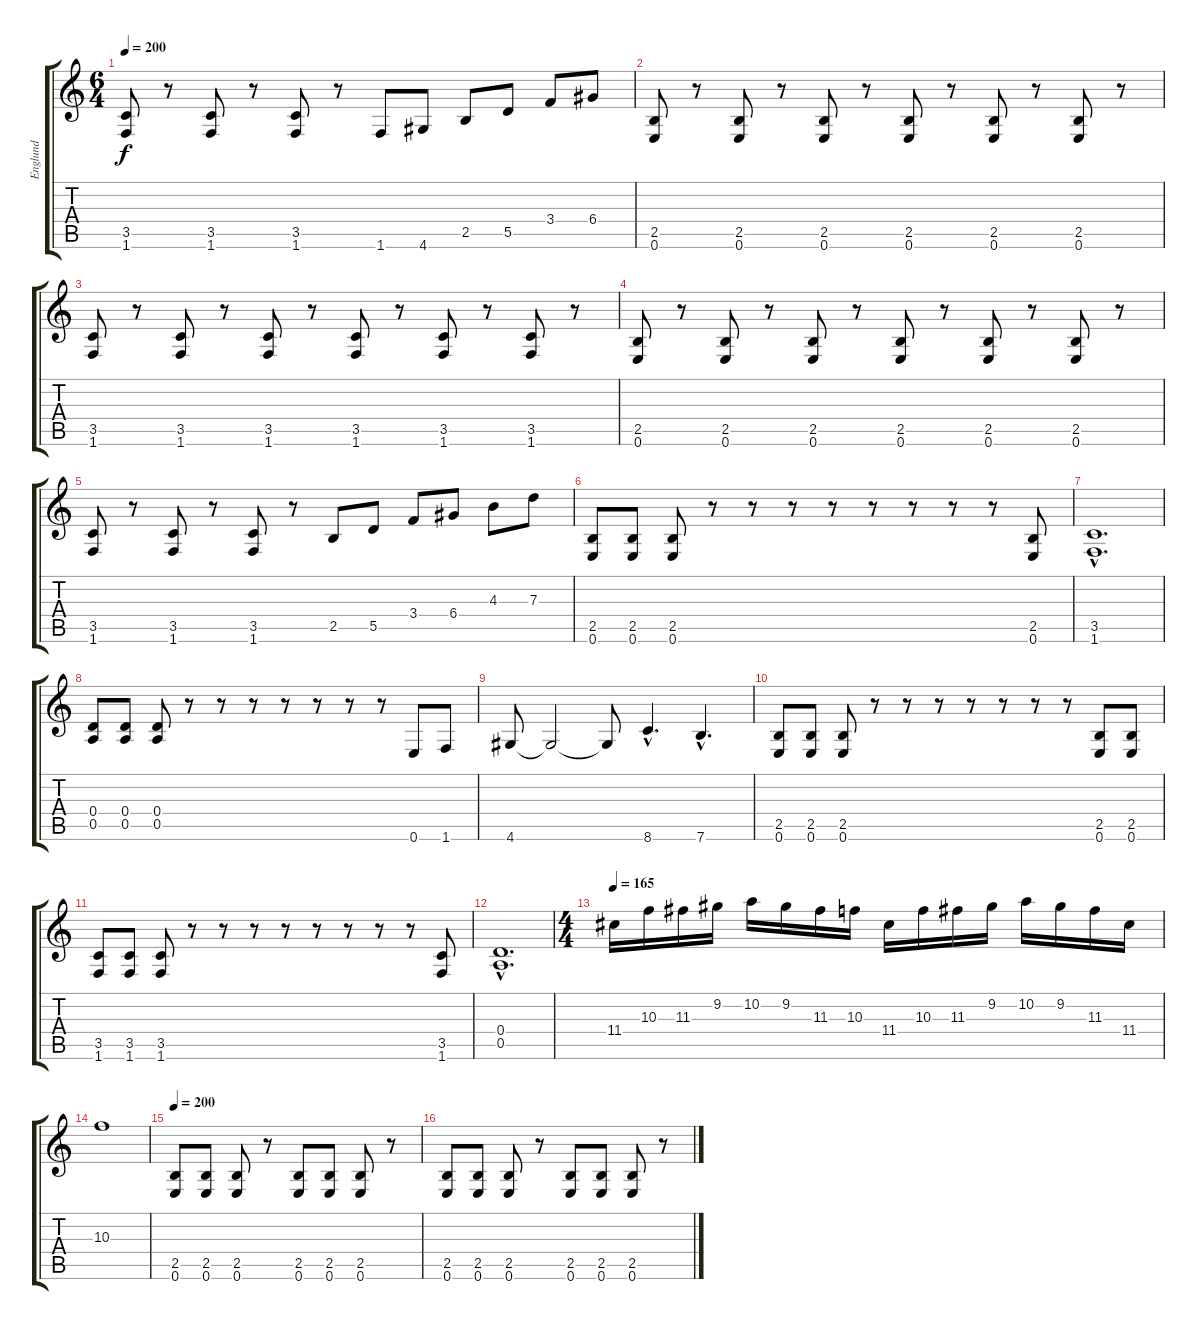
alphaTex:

\track ("Englund" "Englund") {instrument overdrivenguitar}
\staff {score tabs}
\tuning (E4 B3 G3 D3 A2 E2) {hide}
\ts (6 4)
\tempo 200
\clef g2
\ks c
(3.5 1.6).8{dy f} r.8 (3.5 1.6).8 r.8 (3.5 1.6).8 r.8 1.6.8 4.6.8 2.5.8 5.5.8 3.4.8 6.4.8 |
(2.5 0.6).8 r.8 (2.5 0.6).8 r.8 (2.5 0.6).8 r.8 (2.5 0.6).8 r.8 (2.5 0.6).8 r.8 (2.5 0.6).8 r.8 |
(3.5 1.6).8 r.8 (3.5 1.6).8 r.8 (3.5 1.6).8 r.8 (3.5 1.6).8 r.8 (3.5 1.6).8 r.8 (3.5 1.6).8 r.8 |
(2.5 0.6).8 r.8 (2.5 0.6).8 r.8 (2.5 0.6).8 r.8 (2.5 0.6).8 r.8 (2.5 0.6).8 r.8 (2.5 0.6).8 r.8 |
(3.5 1.6).8 r.8 (3.5 1.6).8 r.8 (3.5 1.6).8 r.8 2.5.8 5.5.8 3.4.8 6.4.8 4.3.8 7.3.8 |
(2.5 0.6).8 (2.5 0.6).8 (2.5 0.6).8 r.8 r.8 r.8 r.8 r.8 r.8 r.8 r.8 (2.5 0.6).8 |
(3.5{hac} 1.6{hac}).1{d} |
(0.4 0.5).8 (0.4 0.5).8 (0.4 0.5).8 r.8 r.8 r.8 r.8 r.8 r.8 r.8 0.6.8 1.6.8 |
4.6.8 4.6{t}.2 4.6{t}.8 8.6{hac}.4{d} 7.6{hac}.4{d} |
(2.5 0.6).8 (2.5 0.6).8 (2.5 0.6).8 r.8 r.8 r.8 r.8 r.8 r.8 r.8 (2.5 0.6).8 (2.5 0.6).8 |
(3.5 1.6).8 (3.5 1.6).8 (3.5 1.6).8 r.8 r.8 r.8 r.8 r.8 r.8 r.8 r.8 (3.5 1.6).8 |
(0.4{hac} 0.5{hac}).1{d} |
\ts (4 4)
\tempo 165
11.4.16 10.3.16 11.3.16 9.2.16 10.2.16 9.2.16 11.3.16 10.3.16 11.4.16 10.3.16 11.3.16 9.2.16 10.2.16 9.2.16 11.3.16 11.4.16 |
10.3.1 |
\tempo 200
(2.5 0.6).8 (2.5 0.6).8 (2.5 0.6).8 r.8 (2.5 0.6).8 (2.5 0.6).8 (2.5 0.6).8 r.8 |
(2.5 0.6).8 (2.5 0.6).8 (2.5 0.6).8 r.8 (2.5 0.6).8 (2.5 0.6).8 (2.5 0.6).8 r.8
